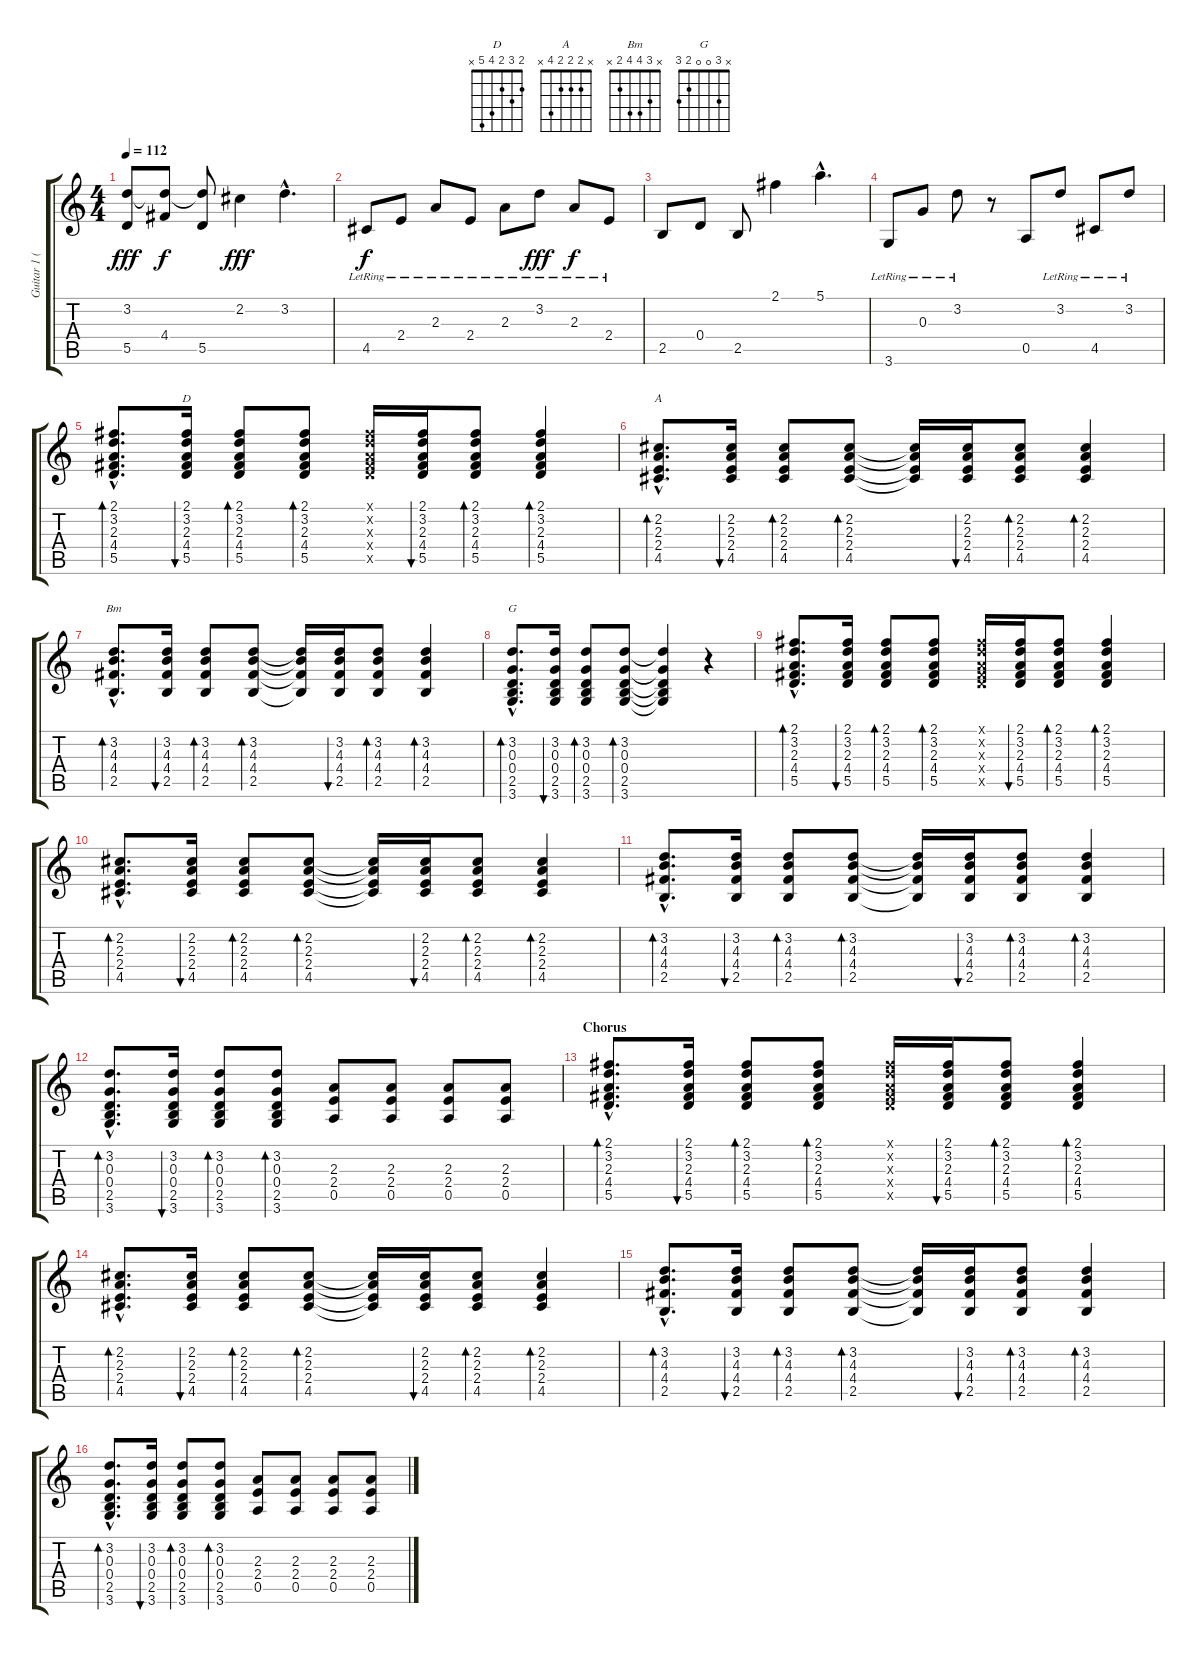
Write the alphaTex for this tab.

\track ("Guitar 1 (Acoustic)" "Guitar 1 (") {instrument acousticguitarnylon}
\staff {score tabs}
\tuning (E4 B3 G3 D3 A2 E2) {hide}
\chord ("D" 2 3 2 4 5 x)
\chord ("A" x 2 2 2 4 x)
\chord ("Bm" x 3 4 4 2 x)
\chord ("G" x 3 0 0 2 3)
\ts (4 4)
\tempo 112
\clef g2
\ks c
(3.2 5.5).8{dy fff instrument acousticguitarsteel} (3.2{t} 4.4).8{dy f} (3.2{t} 5.5).8 2.2.4{dy fff} 3.2{hac}.4{d} |
4.5{lr}.8{dy f} 2.4{lr}.8 2.3{lr}.8 2.4{lr}.8 2.3{lr}.8 3.2{lr}.8{dy fff} 2.3{lr}.8{dy f} 2.4{lr}.8 |
2.5.8 0.4.8 2.5.8 2.1.4 5.1{hac}.4{d} |
3.6{lr}.8 0.3{lr}.8 3.2{lr}.8 r.8 0.5.8 3.2{lr}.8 4.5{lr}.8 3.2{lr}.8 |
(2.1{hac} 3.2{hac} 2.3{hac} 4.4{hac} 5.5{hac}).8{d bd 60 volume 5 instrument acousticguitarsteel} (2.1 3.2 2.3 4.4 5.5).16{bu 60 ch "D"} (2.1 3.2 2.3 4.4 5.5).8{bd 60} (2.1 3.2 2.3 4.4 5.5).8{bd 60} (2.1{x} 3.2{x} 2.3{x} 4.4{x} 5.5{x}).16 (2.1 3.2 2.3 4.4 5.5).16{bu 60} (2.1 3.2 2.3 4.4 5.5).8{bd 60} (2.1 3.2 2.3 4.4 5.5).4{bd 60} |
(2.2{hac} 2.3{hac} 2.4{hac} 4.5{hac}).8{d bd 60 ch "A"} (2.2 2.3 2.4 4.5).16{bu 60} (2.2 2.3 2.4 4.5).8{bd 60} (2.2 2.3 2.4 4.5).8{bd 60} (2.2{t} 2.3{t} 2.4{t} 4.5{t}).16 (2.2 2.3 2.4 4.5).16{bu 60} (2.2 2.3 2.4 4.5).8{bd 60} (2.2 2.3 2.4 4.5).4{bd 60} |
(3.2{hac} 4.3{hac} 4.4{hac} 2.5{hac}).8{d bd 60 ch "Bm"} (3.2 4.3 4.4 2.5).16{bu 60} (3.2 4.3 4.4 2.5).8{bd 60} (3.2 4.3 4.4 2.5).8{bd 60} (3.2{t} 4.3{t} 4.4{t} 2.5{t}).16 (3.2 4.3 4.4 2.5).16{bu 60} (3.2 4.3 4.4 2.5).8{bd 60} (3.2 4.3 4.4 2.5).4{bd 60} |
(3.2{hac} 0.3{hac} 0.4{hac} 2.5{hac} 3.6{hac}).8{d bd 60 ch "G"} (3.2 0.3 0.4 2.5 3.6).16{bu 60} (3.2 0.3 0.4 2.5 3.6).8{bd 60} (3.2 0.3 0.4 2.5 3.6).8{bd 60} (3.2{t} 0.3{t} 0.4{t} 2.5{t} 3.6{t}).4 r.4 |
(2.1{hac} 3.2{hac} 2.3{hac} 4.4{hac} 5.5{hac}).8{d bd 60 volume 5 instrument acousticguitarsteel} (2.1 3.2 2.3 4.4 5.5).16{bu 60} (2.1 3.2 2.3 4.4 5.5).8{bd 60} (2.1 3.2 2.3 4.4 5.5).8{bd 60} (2.1{x} 3.2{x} 2.3{x} 4.4{x} 5.5{x}).16 (2.1 3.2 2.3 4.4 5.5).16{bu 60} (2.1 3.2 2.3 4.4 5.5).8{bd 60} (2.1 3.2 2.3 4.4 5.5).4{bd 60} |
(2.2{hac} 2.3{hac} 2.4{hac} 4.5{hac}).8{d bd 60} (2.2 2.3 2.4 4.5).16{bu 60} (2.2 2.3 2.4 4.5).8{bd 60} (2.2 2.3 2.4 4.5).8{bd 60} (2.2{t} 2.3{t} 2.4{t} 4.5{t}).16 (2.2 2.3 2.4 4.5).16{bu 60} (2.2 2.3 2.4 4.5).8{bd 60} (2.2 2.3 2.4 4.5).4{bd 60} |
(3.2{hac} 4.3{hac} 4.4{hac} 2.5{hac}).8{d bd 60} (3.2 4.3 4.4 2.5).16{bu 60} (3.2 4.3 4.4 2.5).8{bd 60} (3.2 4.3 4.4 2.5).8{bd 60} (3.2{t} 4.3{t} 4.4{t} 2.5{t}).16 (3.2 4.3 4.4 2.5).16{bu 60} (3.2 4.3 4.4 2.5).8{bd 60} (3.2 4.3 4.4 2.5).4{bd 60} |
(3.2{hac} 0.3{hac} 0.4{hac} 2.5{hac} 3.6{hac}).8{d bd 60} (3.2 0.3 0.4 2.5 3.6).16{bu 60} (3.2 0.3 0.4 2.5 3.6).8{bd 60} (3.2 0.3 0.4 2.5 3.6).8{bd 60} (2.3 2.4 0.5).8 (2.3 2.4 0.5).8 (2.3 2.4 0.5).8 (2.3 2.4 0.5).8 |
\section ("" "Chorus")
(2.1{hac} 3.2{hac} 2.3{hac} 4.4{hac} 5.5{hac}).8{d bd 60 volume 7 instrument acousticguitarsteel} (2.1 3.2 2.3 4.4 5.5).16{bu 60} (2.1 3.2 2.3 4.4 5.5).8{bd 60} (2.1 3.2 2.3 4.4 5.5).8{bd 60} (2.1{x} 3.2{x} 2.3{x} 4.4{x} 5.5{x}).16 (2.1 3.2 2.3 4.4 5.5).16{bu 60} (2.1 3.2 2.3 4.4 5.5).8{bd 60} (2.1 3.2 2.3 4.4 5.5).4{bd 60} |
(2.2{hac} 2.3{hac} 2.4{hac} 4.5{hac}).8{d bd 60} (2.2 2.3 2.4 4.5).16{bu 60} (2.2 2.3 2.4 4.5).8{bd 60} (2.2 2.3 2.4 4.5).8{bd 60} (2.2{t} 2.3{t} 2.4{t} 4.5{t}).16 (2.2 2.3 2.4 4.5).16{bu 60} (2.2 2.3 2.4 4.5).8{bd 60} (2.2 2.3 2.4 4.5).4{bd 60} |
(3.2{hac} 4.3{hac} 4.4{hac} 2.5{hac}).8{d bd 60} (3.2 4.3 4.4 2.5).16{bu 60} (3.2 4.3 4.4 2.5).8{bd 60} (3.2 4.3 4.4 2.5).8{bd 60} (3.2{t} 4.3{t} 4.4{t} 2.5{t}).16 (3.2 4.3 4.4 2.5).16{bu 60} (3.2 4.3 4.4 2.5).8{bd 60} (3.2 4.3 4.4 2.5).4{bd 60} |
(3.2{hac} 0.3{hac} 0.4{hac} 2.5{hac} 3.6{hac}).8{d bd 60} (3.2 0.3 0.4 2.5 3.6).16{bu 60} (3.2 0.3 0.4 2.5 3.6).8{bd 60} (3.2 0.3 0.4 2.5 3.6).8{bd 60} (2.3 2.4 0.5).8 (2.3 2.4 0.5).8 (2.3 2.4 0.5).8 (2.3 2.4 0.5).8
